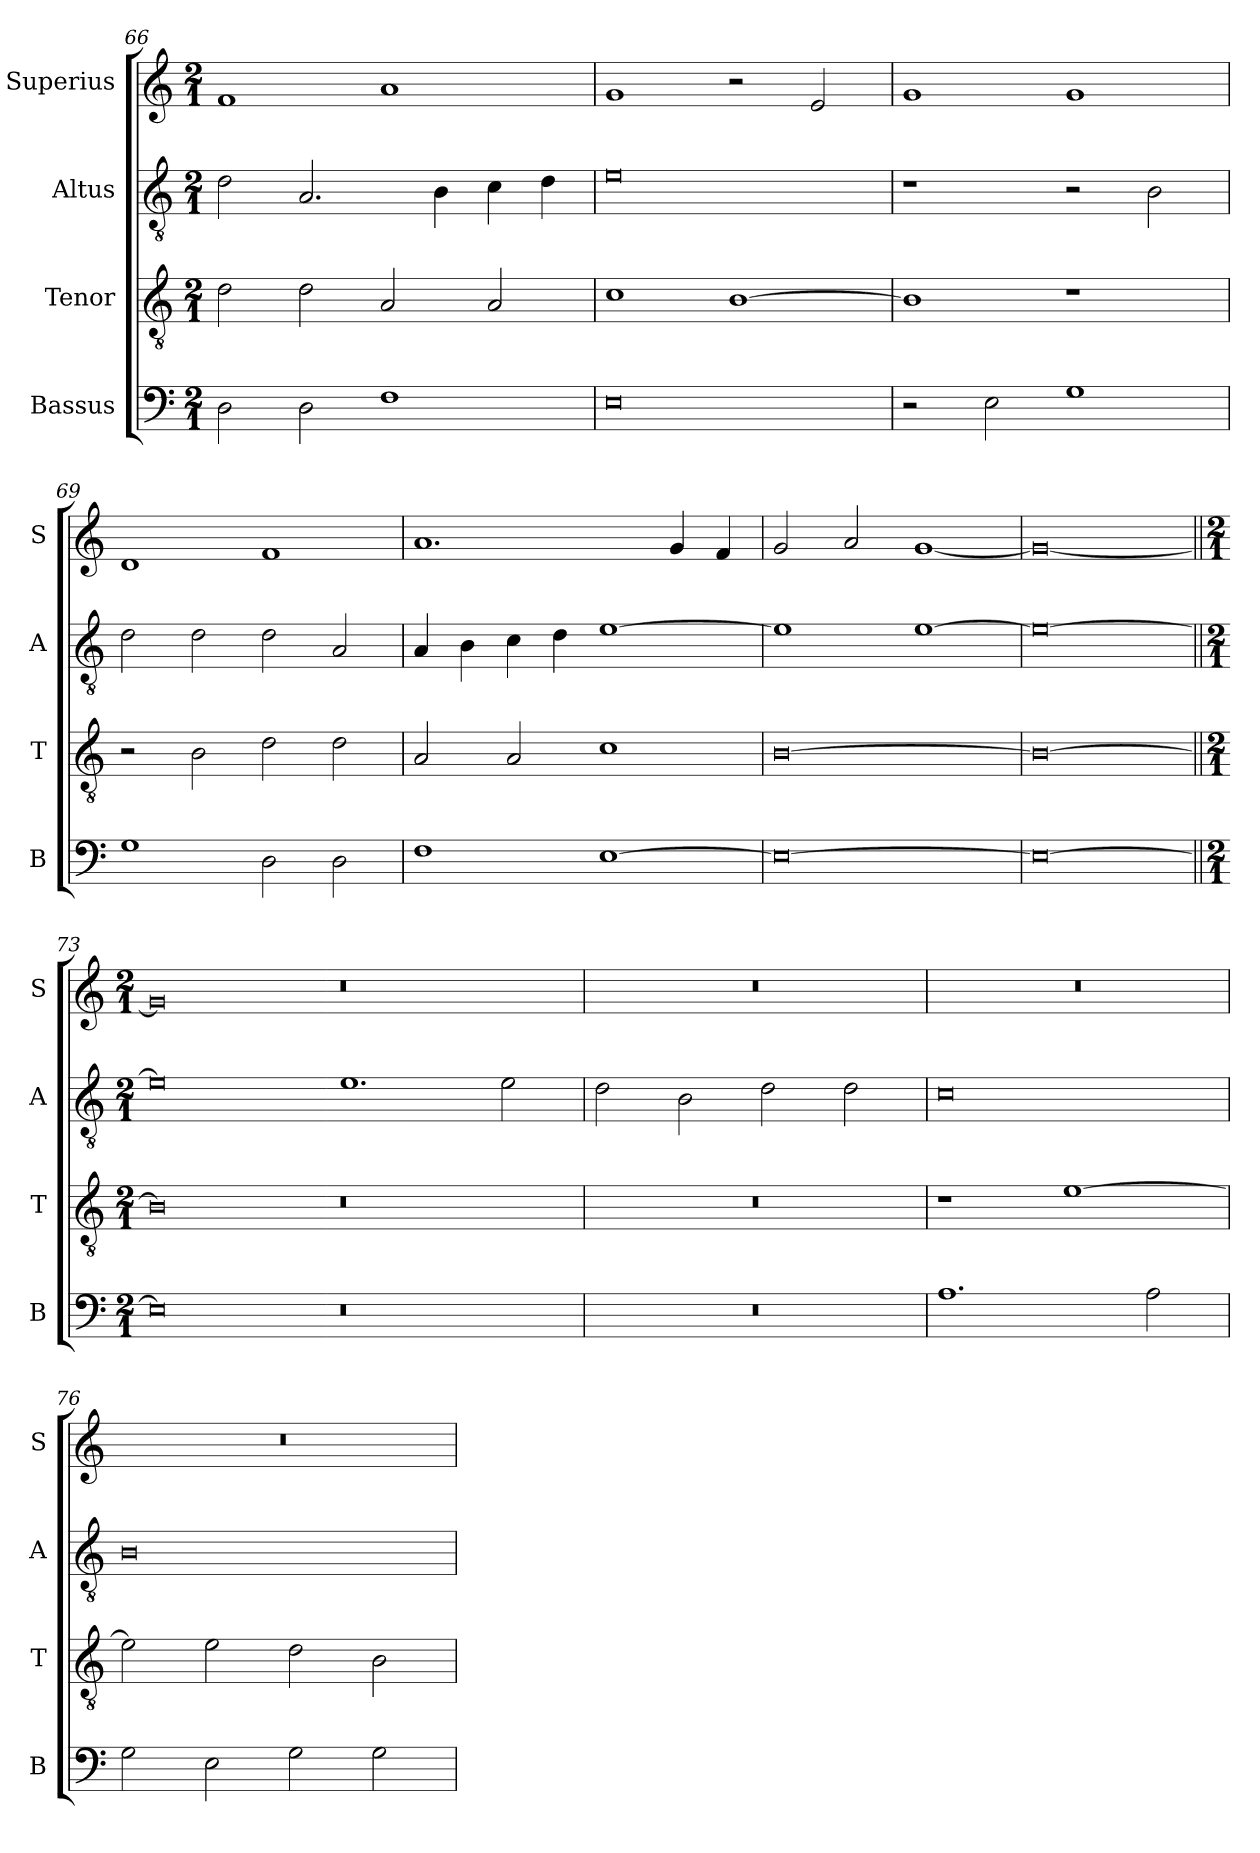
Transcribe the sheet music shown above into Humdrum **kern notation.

**kern	**kern	**kern	**kern
*part4	*part3	*part2	*part1
*staff4	*staff3	*staff2	*staff1
*I"Bassus	*I"Tenor	*I"Altus	*I"Superius
*I'B	*I'T	*I'A	*I'S
*clefF4	*clefGv2	*clefGv2	*clefG2
*k[]	*k[]	*k[]	*k[]
*C:	*C:	*C:	*C:
*M2/1	*M2/1	*M2/1	*M2/1
=66	=66	=66	=66
2D	2d	2d	1f
2D	2d	2.A	.
1F	2A	.	1a
.	.	4B	.
.	2A	4c	.
.	.	4d	.
=67	=67	=67	=67
0E	1c	0e	1g
.	[1B	.	2r
.	.	.	2e
=68	=68	=68	=68
2r	1B]	1r	1g
2E	.	.	.
1G	1r	2r	1g
.	.	2B	.
=69	=69	=69	=69
1G	2r	2d	1d
.	2B	2d	.
2D	2d	2d	1f
2D	2d	2A	.
=70	=70	=70	=70
1F	2A	4A	1.a
.	.	4B	.
.	2A	4c	.
.	.	4d	.
[1E	1c	[1e	.
.	.	.	4g
.	.	.	4f
=71	=71	=71	=71
0E_	[0B	1e]	2g
.	.	.	2a
.	.	[1e	[1g
=72	=72	=72	=72
0E_	0B_	0e_	0g_
=73||	=73||	=73||	=73||
*M2/1	*M2/1	*M2/1	*M2/1
0E]	0B]	0e]	0g]
0r	0r	1.e	0r
.	.	2e	.
=74	=74	=74	=74
0r	0r	2d	0r
.	.	2B	.
.	.	2d	.
.	.	2d	.
=75	=75	=75	=75
1.A	1r	0c	0r
.	[1e	.	.
2A	.	.	.
=76	=76	=76	=76
2G	2e]	0B	0r
2E	2e	.	.
2G	2d	.	.
2G	2B	.	.
=	=	=	=
*-	*-	*-	*-
